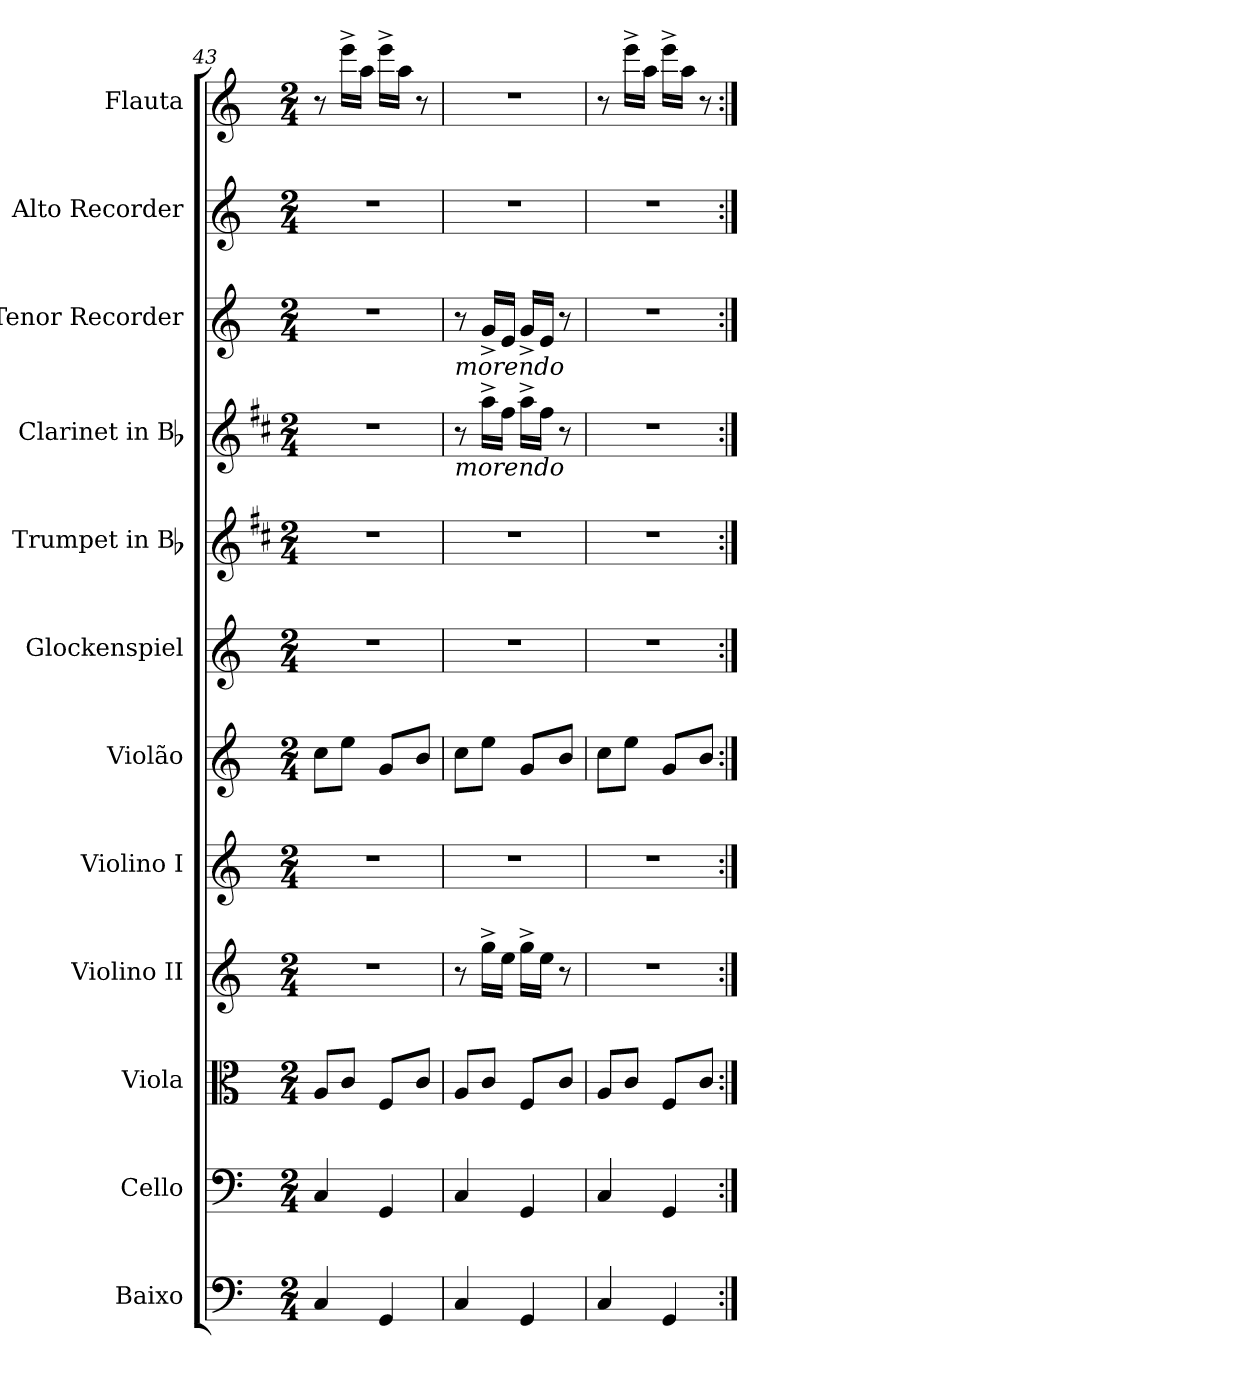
**kern	**kern	**kern	**kern	**kern	**kern	**kern	**kern	**kern	**kern	**kern	**kern
*part12	*part11	*part10	*part9	*part8	*part7	*part6	*part5	*part4	*part3	*part2	*part1
*staff12	*staff11	*staff10	*staff9	*staff8	*staff7	*staff6	*staff5	*staff4	*staff3	*staff2	*staff1
*I"Baixo	*I"Cello	*I"Viola	*I"Violino II	*I"Violino I	*I"Violão	*I"Glockenspiel	*I"Trumpet in Bb	*I"Clarinet in Bb	*I"Tenor Recorder	*I"Alto Recorder	*I"Flauta
*	*	*I'Vla.	*I'Vln. II	*I'Vln. I	*	*I'Glk.	*	*	*I'T. Rec.	*I'A. Rec.	*I'Fl.
*clefF4	*clefF4	*clefC3	*clefG2	*clefG2	*clefG2	*clefG2	*clefG2	*clefG2	*clefG2	*clefG2	*clefG2
*ITrd7c12	*	*	*	*	*ITrd7c12	*ITrd-14c-24	*ITrd1c2	*ITrd1c2	*	*	*
*k[]	*k[]	*k[]	*k[]	*k[]	*k[]	*k[]	*k[]	*k[]	*k[]	*k[]	*k[]
*C:	*C:	*C:	*C:	*C:	*C:	*C:	*C:	*C:	*C:	*C:	*C:
*M2/4	*M2/4	*M2/4	*M2/4	*M2/4	*M2/4	*M2/4	*M2/4	*M2/4	*M2/4	*M2/4	*M2/4
=43	=43	=43	=43	=43	=43	=43	=43	=43	=43	=43	=43
4CC/	4C/	8A/L	2r	2r	8c\L	2r	2r	2r	2r	2r	8r
.	.	8c/J	.	.	8e\J	.	.	.	.	.	16eee^>\LL
.	.	.	.	.	.	.	.	.	.	.	16aa\JJ
4GGG/	4GG/	8F/L	.	.	8G/L	.	.	.	.	.	16eee^>\LL
.	.	.	.	.	.	.	.	.	.	.	16aa\JJ
.	.	8c/J	.	.	8B/J	.	.	.	.	.	8r
=44	=44	=44	=44	=44	=44	=44	=44	=44	=44	=44	=44
!	!	!	!	!	!	!	!	!	!LO:TX:b:i:t=morendo	!	!
!	!	!	!	!	!	!	!	!LO:TX:b:i:t=morendo	!	!	!
4CC/	4C/	8A/L	8r	2r	8c\L	2r	2r	8r	8r	2r	2r
.	.	8c/J	16gg^>\LL	.	8e\J	.	.	16gg^>\LL	16g^</LL	.	.
.	.	.	16ee\JJ	.	.	.	.	16ee\JJ	16e/JJ	.	.
4GGG/	4GG/	8F/L	16gg^>\LL	.	8G/L	.	.	16gg^>\LL	16g^</LL	.	.
.	.	.	16ee\JJ	.	.	.	.	16ee\JJ	16e/JJ	.	.
.	.	8c/J	8r	.	8B/J	.	.	8r	8r	.	.
=45	=45	=45	=45	=45	=45	=45	=45	=45	=45	=45	=45
4CC/	4C/	8A/L	2r	2r	8c\L	2r	2r	2r	2r	2r	8r
.	.	8c/J	.	.	8e\J	.	.	.	.	.	16eee^>\LL
.	.	.	.	.	.	.	.	.	.	.	16aa\JJ
4GGG/	4GG/	8F/L	.	.	8G/L	.	.	.	.	.	16eee^>\LL
.	.	.	.	.	.	.	.	.	.	.	16aa\JJ
.	.	8c/J	.	.	8B/J	.	.	.	.	.	8r
=:|!	=:|!	=:|!	=:|!	=:|!	=:|!	=:|!	=:|!	=:|!	=:|!	=:|!	=:|!
*-	*-	*-	*-	*-	*-	*-	*-	*-	*-	*-	*-
